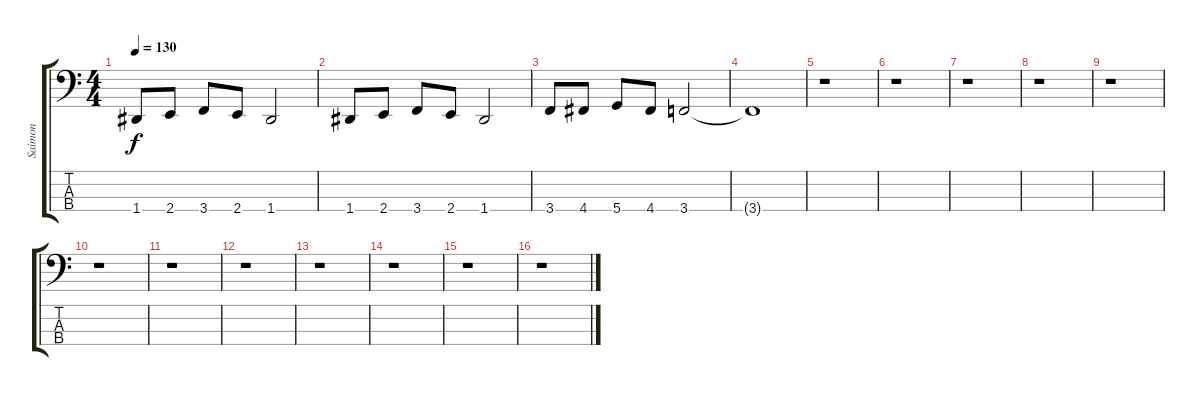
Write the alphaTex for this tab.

\track ("Saimon" "Saimon") {instrument electricbassfinger}
\staff {score tabs}
\tuning (F2 C2 G1 D1) {hide}
\ts (4 4)
\tempo 130
\clef f4
\ks c
1.4.8{dy f} 2.4.8 3.4.8 2.4.8 1.4.2 |
1.4.8 2.4.8 3.4.8 2.4.8 1.4.2 |
3.4.8 4.4.8 5.4.8 4.4.8 3.4.2 |
3.4{t}.1 |
r.1 |
r.1 |
r.1 |
r.1 |
r.1 |
r.1 |
r.1 |
r.1 |
r.1 |
r.1 |
r.1 |
r.1
